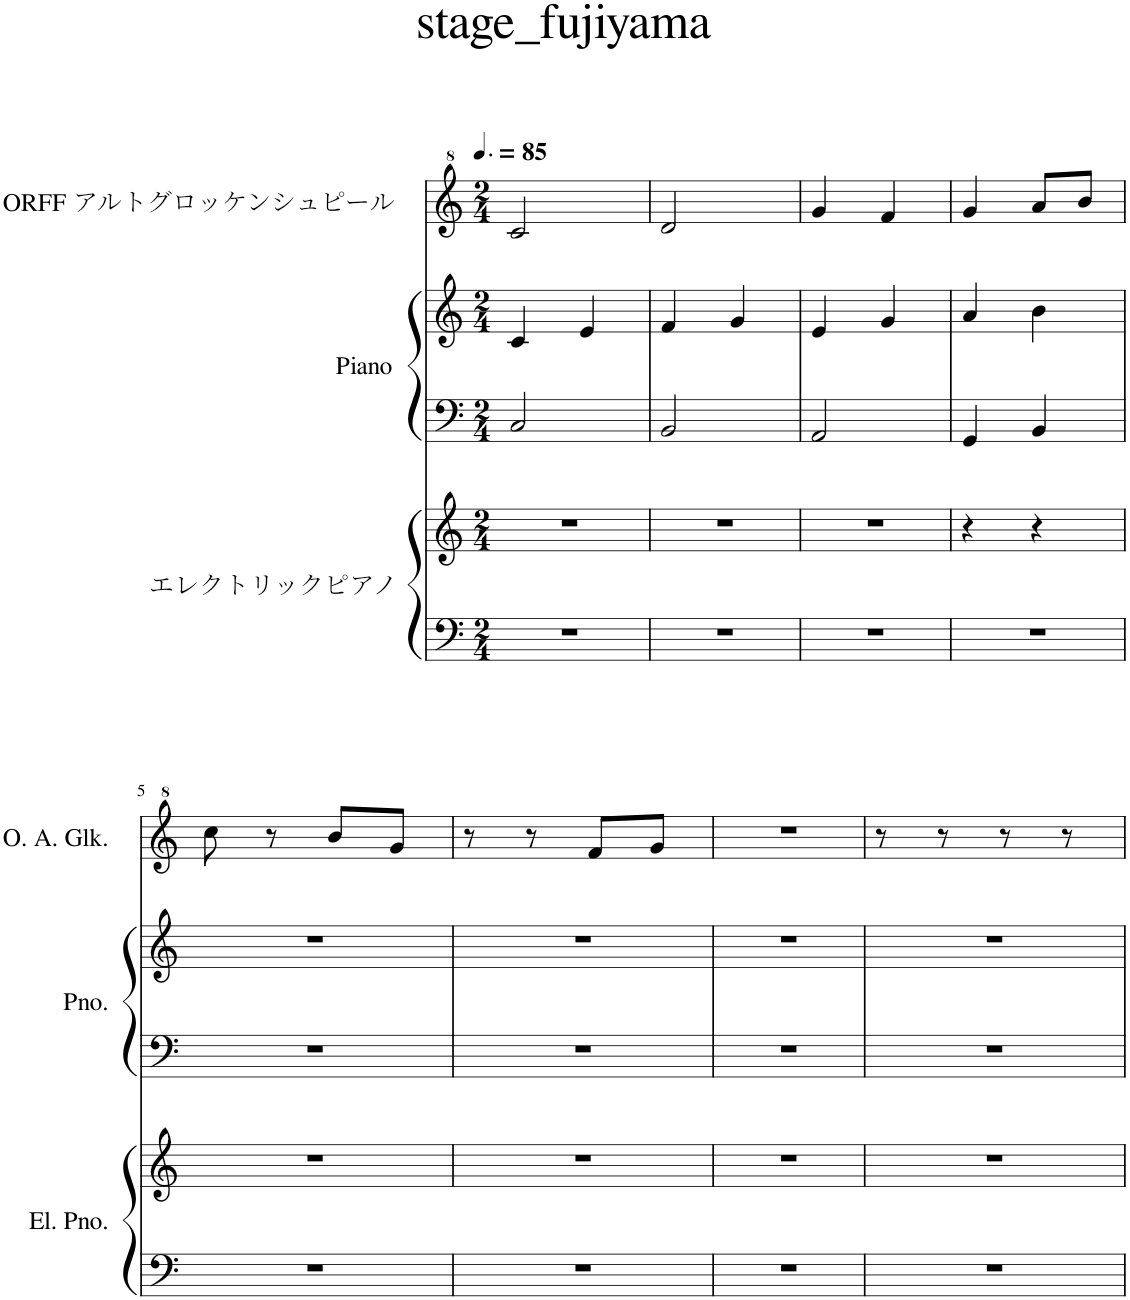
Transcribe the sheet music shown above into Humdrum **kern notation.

**kern	**kern	**kern	**kern	**kern
*part3	*part3	*part2	*part2	*part1
*staff5	*staff4	*staff3	*staff2	*staff1
*I"エレクトリックピアノ	*	*I"Piano	*	*I"ORFF アルトグロッケンシュピール
*	*	*I'Pno.	*	*
*clefF4	*clefG2	*clefF4	*clefG2	*clefG^2
*k[]	*k[]	*k[]	*k[]	*k[]
*M2/4	*M2/4	*M2/4	*M2/4	*M2/4
*MM127	*MM127	*MM127	*MM127	*MM127
=1	=1	=1	=1	=1
2r	2r	2C/	4c/	2cc/
.	.	.	4e/	.
=2	=2	=2	=2	=2
2r	2r	2BB/	4f/	2dd/
.	.	.	4g/	.
=3	=3	=3	=3	=3
2r	2r	2AA/	4e/	4gg/
.	.	.	4g/	4ff/
=4	=4	=4	=4	=4
2r	4r	4GG/	4a/	4gg/
.	4r	4BB/	4b\	8aa/L
.	.	.	.	8bb/J
!!LO:LB:g=z
=5	=5	=5	=5	=5
2r	2r	2r	2r	8ccc\
.	.	.	.	8r
.	.	.	.	8bb/L
.	.	.	.	8gg/J
=6	=6	=6	=6	=6
2r	2r	2r	2r	8r
.	.	.	.	8r
.	.	.	.	8ff/L
.	.	.	.	8gg/J
=7	=7	=7	=7	=7
2r	2r	2r	2r	2r
=8	=8	=8	=8	=8
2r	2r	2r	2r	8r
.	.	.	.	8r
.	.	.	.	8r
.	.	.	.	8r
=	=	=	=	=
*-	*-	*-	*-	*-
